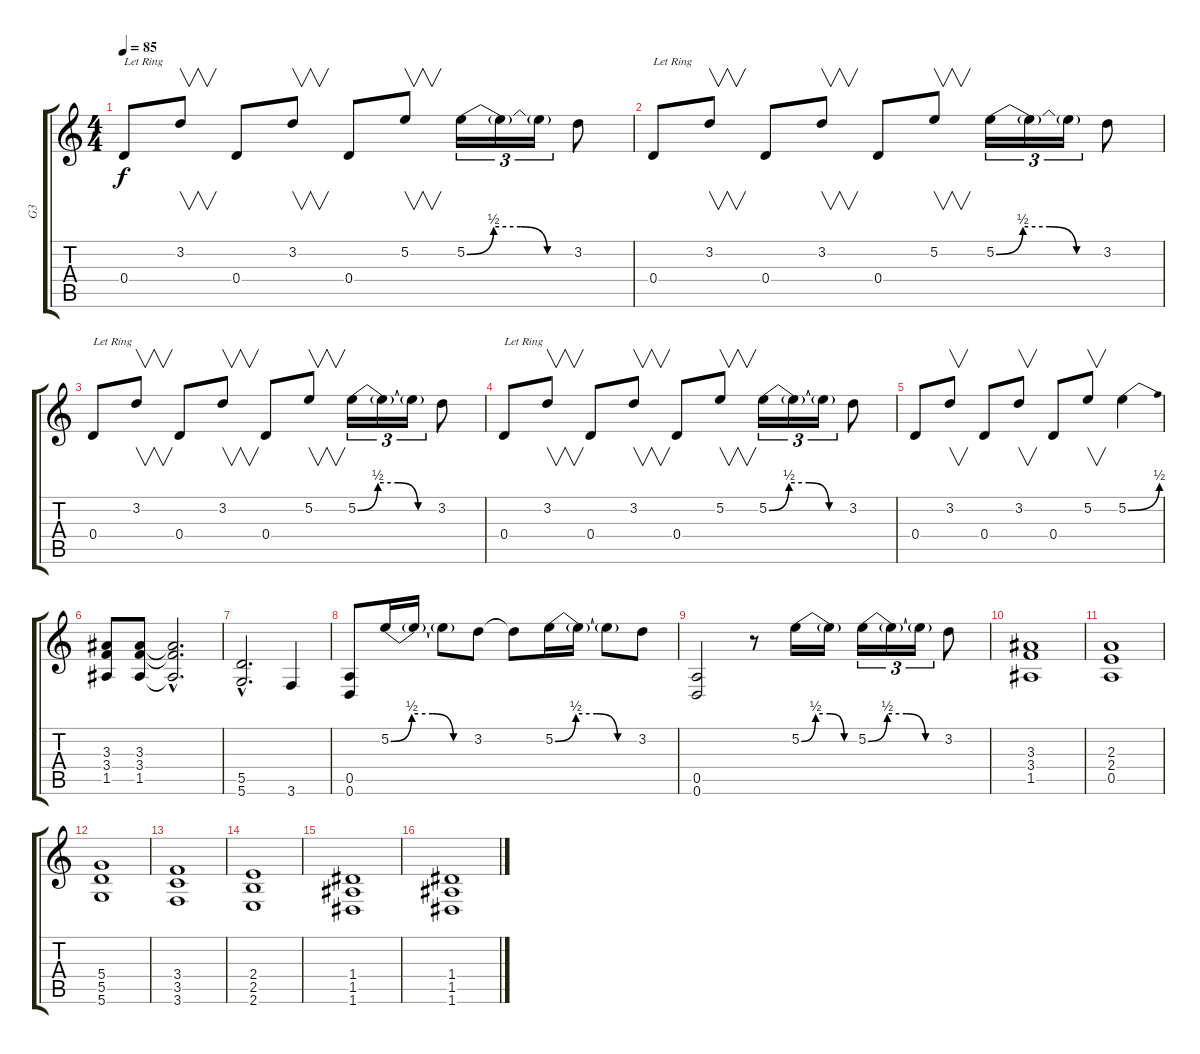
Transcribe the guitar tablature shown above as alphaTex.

\track ("G3" "G3") {instrument overdrivenguitar}
\staff {score tabs}
\tuning (E4 B3 G3 D3 A2 D2) {hide}
\ts (4 4)
\tempo 85
\clef g2
\ks c
0.4.8{txt "Let Ring" dy f} 3.2.8{v} 0.4.8 3.2.8{v} 0.4.8 5.2.8{v} 5.2{be (custom 0 0 15 2 30 2 45 0 60 0)}.16{tu (3 2)} 5.2{t}.16{tu (3 2)} 5.2{t}.16{tu (3 2)} 3.2.8 |
0.4.8{txt "Let Ring"} 3.2.8{v} 0.4.8 3.2.8{v} 0.4.8 5.2.8{v} 5.2{be (custom 0 0 15 2 30 2 45 0 60 0)}.16{tu (3 2)} 5.2{t}.16{tu (3 2)} 5.2{t}.16{tu (3 2)} 3.2.8 |
0.4.8{txt "Let Ring"} 3.2.8{v} 0.4.8 3.2.8{v} 0.4.8 5.2.8{v} 5.2{be (custom 0 0 15 2 30 2 45 0 60 0)}.16{tu (3 2)} 5.2{t}.16{tu (3 2)} 5.2{t}.16{tu (3 2)} 3.2.8 |
0.4.8{txt "Let Ring"} 3.2.8{v} 0.4.8 3.2.8{v} 0.4.8 5.2.8{v} 5.2{be (custom 0 0 15 2 30 2 45 0 60 0)}.16{tu (3 2)} 5.2{t}.16{tu (3 2)} 5.2{t}.16{tu (3 2)} 3.2.8 |
0.4.8 3.2.8{v} 0.4.8 3.2.8{v} 0.4.8 5.2.8{v} 5.2{be (bend 0 0 60 2)}.4 |
(3.3 3.4 1.5).8 (3.3 3.4 1.5).8 (3.3{hac t} 3.4{hac t} 1.5{hac t}).2{d} |
(5.5{hac} 5.6{hac}).2{d} 3.6.4 |
(0.5 0.6).8 5.2{be (custom 0 0 15 2 30 2 45 0 60 0)}.16 5.2{t}.16 5.2{t}.8 3.2.8 3.2{t}.8 5.2{be (custom 0 0 15 2 30 2 45 0 60 0)}.16 5.2{t}.16 5.2{t}.8 3.2.8 |
(0.5 0.6).2 r.8 5.2{be (custom 0 0 15 2 30 2 45 0 60 0)}.16 5.2{t}.16 5.2{be (custom 0 0 15 2 30 2 45 0 60 0)}.16{tu (3 2)} 5.2{t}.16{tu (3 2)} 5.2{t}.16{tu (3 2)} 3.2.8 |
(3.3 3.4 1.5).1 |
(2.3 2.4 0.5).1 |
(5.4 5.5 5.6).1 |
(3.4 3.5 3.6).1 |
(2.4 2.5 2.6).1 |
(1.4 1.5 1.6).1 |
(1.4 1.5 1.6).1
